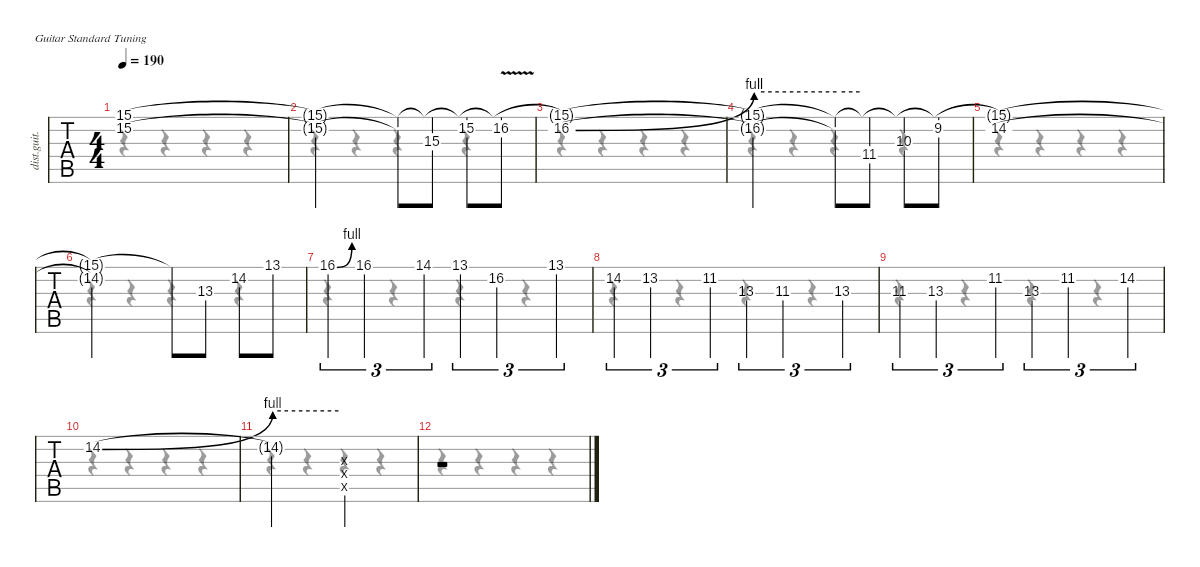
\defaultSystemsLayout 4
\hideDynamics
\bracketExtendMode nobrackets
\track ("Lead" "dist.guit.") {instrument distortionguitar}
\staff {tabs}
\tuning (E4 B3 G3 D3 A2 E2)
\voice
\ts (4 4)
\tempo 190
\clef g2
\ks c
(15.2 15.1{t}).1{dy f beam Up} |
(15.2{t} 15.1{t}).2{beam Up} (15.2{t} 15.1{t}).8{beam Up} (15.3{acc #} 15.1{t}).8{beam Up} (15.2 15.1{t}).8{beam Up} (16.2{v acc #} 15.1{t}).8{beam Up} |
(16.2{be (bend 0 0 60 4) acc #} 15.1{t}).1{beam Up} |
(16.2{be (hold 0 4 60 4) t} 15.1{t}).2{beam Up} (16.2{be (hold 0 4 60 4) t} 15.1{t}).8{beam Up} (11.4{acc #} 15.1{t}).8{beam Up} (10.3 15.1{t}).8{beam Up} (9.2{acc #} 15.1{t}).8{beam Up} |
(14.2{acc #} 15.1{t}).1{beam Up} |
(14.2{t acc #} 15.1{t}).2{beam Up} 15.1{t}.8{beam Up} 13.3{acc #}.8{beam Up} 14.2{acc #}.8{beam Up} 13.1.8{beam Up} |
16.1{be (bend 0 0 30 4) acc #}.4{tu (3 2) beam Up} 16.1{acc #}.4{tu (3 2) beam Up} 14.1{acc #}.4{tu (3 2) beam Up} 13.1.4{tu (3 2) beam Up} 16.2{acc #}.4{tu (3 2) beam Up} 13.1.4{tu (3 2) beam Up} |
14.2{acc #}.4{tu (3 2) beam Up} 13.2.4{tu (3 2) beam Up} 11.2{acc #}.4{tu (3 2) beam Up} 13.3{acc #}.4{tu (3 2) beam Up} 11.3{acc #}.4{tu (3 2) beam Up} 13.3{acc #}.4{tu (3 2) beam Up} |
11.3{acc #}.4{tu (3 2) beam Up} 13.3{acc #}.4{tu (3 2) beam Up} 11.2{acc #}.4{tu (3 2) beam Up} 13.3{acc #}.4{tu (3 2) beam Up} 11.2{acc #}.4{tu (3 2) beam Up} 14.2{acc #}.4{tu (3 2) beam Up} |
14.2{be (bend 0 0 60 4) acc #}.1{beam Up} |
14.2{be (hold 0 4 60 4) t}.2{beam Up} (0.3{x} 0.4{x} 0.5{x}).2{beam Up} |
r.1{beam Up}
\voice
\clef g2
\ottava regular
\simile none
\ks c
r.4{dy mf beam Down} r.4{beam Down} r.4{beam Down} r.4{beam Down} |
r.4{beam Down} r.4{beam Down} r.4{beam Down} r.4{beam Down} |
r.4{beam Down} r.4{beam Down} r.4{beam Down} r.4{beam Down} |
r.4{beam Down} r.4{beam Down} r.4{beam Down} r.4{beam Down} |
r.4{beam Down} r.4{beam Down} r.4{beam Down} r.4{beam Down} |
r.4{beam Down} r.4{beam Down} r.4{beam Down} r.4{beam Down} |
r.4{beam Down} r.4{beam Down} r.4{beam Down} r.4{beam Down} |
r.4{beam Down} r.4{beam Down} r.4{beam Down} r.4{beam Down} |
r.4{beam Down} r.4{beam Down} r.4{beam Down} r.4{beam Down} |
r.4{beam Down} r.4{beam Down} r.4{beam Down} r.4{beam Down} |
r.4{beam Down} r.4{beam Down} r.4{beam Down} r.4{beam Down} |
r.4{beam Down} r.4{beam Down} r.4{beam Down} r.4{beam Down}
